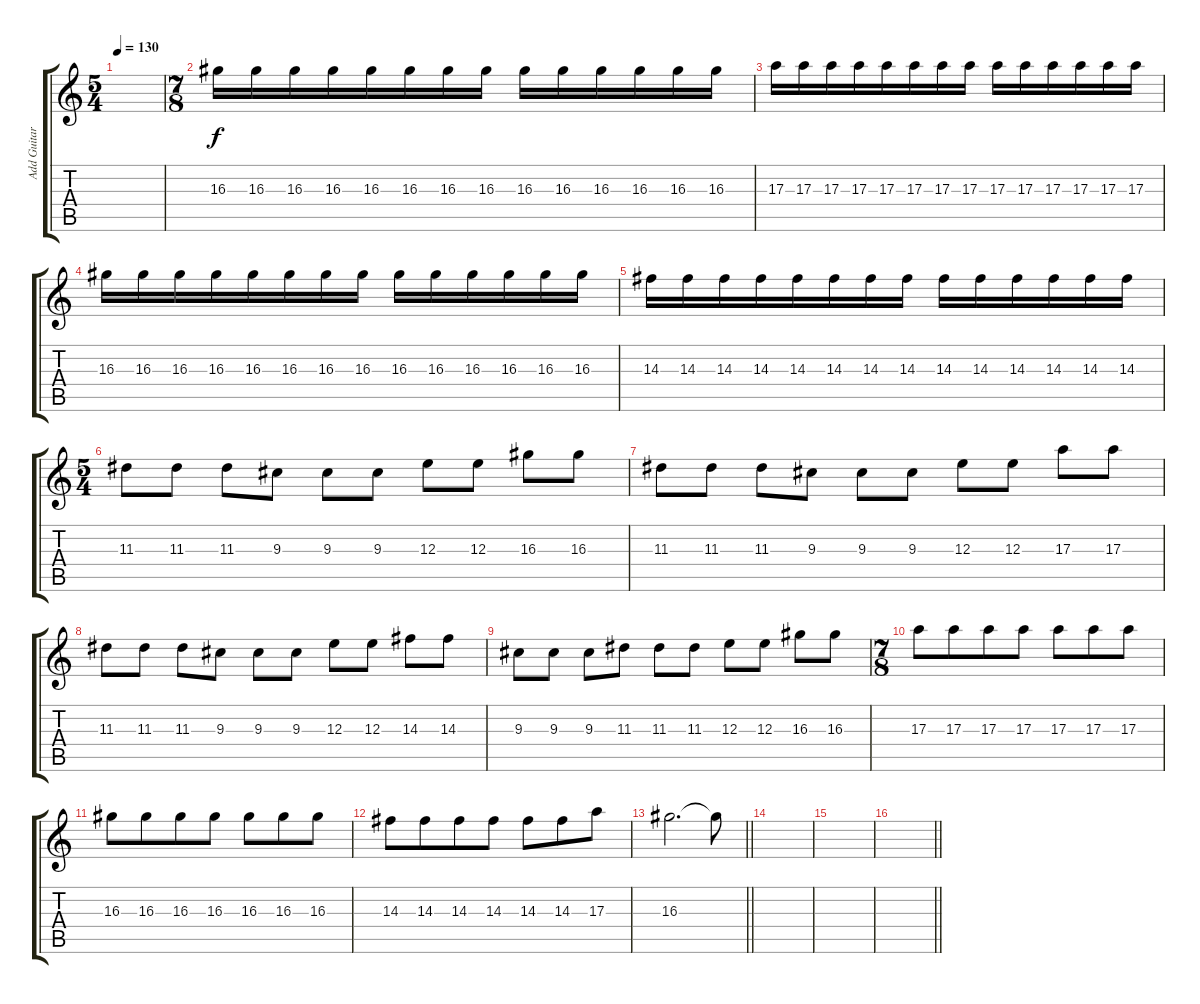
\track ("Add Guitar 2" "Add Guitar") {instrument overdrivenguitar}
\staff {score tabs}
\tuning (Db4 Ab3 E3 B2 Gb2 Db2) {hide}
\ts (5 4)
\tempo 130
\clef g2
\ks c
|
\ts (7 8)
16.3.16 16.3.16 16.3.16 16.3.16 16.3.16 16.3.16 16.3.16 16.3.16 16.3.16 16.3.16 16.3.16 16.3.16 16.3.16 16.3.16 |
17.3.16 17.3.16 17.3.16 17.3.16 17.3.16 17.3.16 17.3.16 17.3.16 17.3.16 17.3.16 17.3.16 17.3.16 17.3.16 17.3.16 |
16.3.16 16.3.16 16.3.16 16.3.16 16.3.16 16.3.16 16.3.16 16.3.16 16.3.16 16.3.16 16.3.16 16.3.16 16.3.16 16.3.16 |
14.3.16 14.3.16 14.3.16 14.3.16 14.3.16 14.3.16 14.3.16 14.3.16 14.3.16 14.3.16 14.3.16 14.3.16 14.3.16 14.3.16 |
\ts (5 4)
11.3.8 11.3.8 11.3.8 9.3.8 9.3.8 9.3.8 12.3.8 12.3.8 16.3.8 16.3.8 |
11.3.8 11.3.8 11.3.8 9.3.8 9.3.8 9.3.8 12.3.8 12.3.8 17.3.8 17.3.8 |
11.3.8 11.3.8 11.3.8 9.3.8 9.3.8 9.3.8 12.3.8 12.3.8 14.3.8 14.3.8 |
9.3.8 9.3.8 9.3.8 11.3.8 11.3.8 11.3.8 12.3.8 12.3.8 16.3.8 16.3.8 |
\ts (7 8)
17.3.8 17.3.8 17.3.8 17.3.8 17.3.8 17.3.8 17.3.8 |
16.3.8 16.3.8 16.3.8 16.3.8 16.3.8 16.3.8 16.3.8 |
14.3.8 14.3.8 14.3.8 14.3.8 14.3.8 14.3.8 17.3.8 |
\barLineRight lightlight
16.3.2{d} 16.3{t}.8 |
|
|
\barLineRight lightlight
